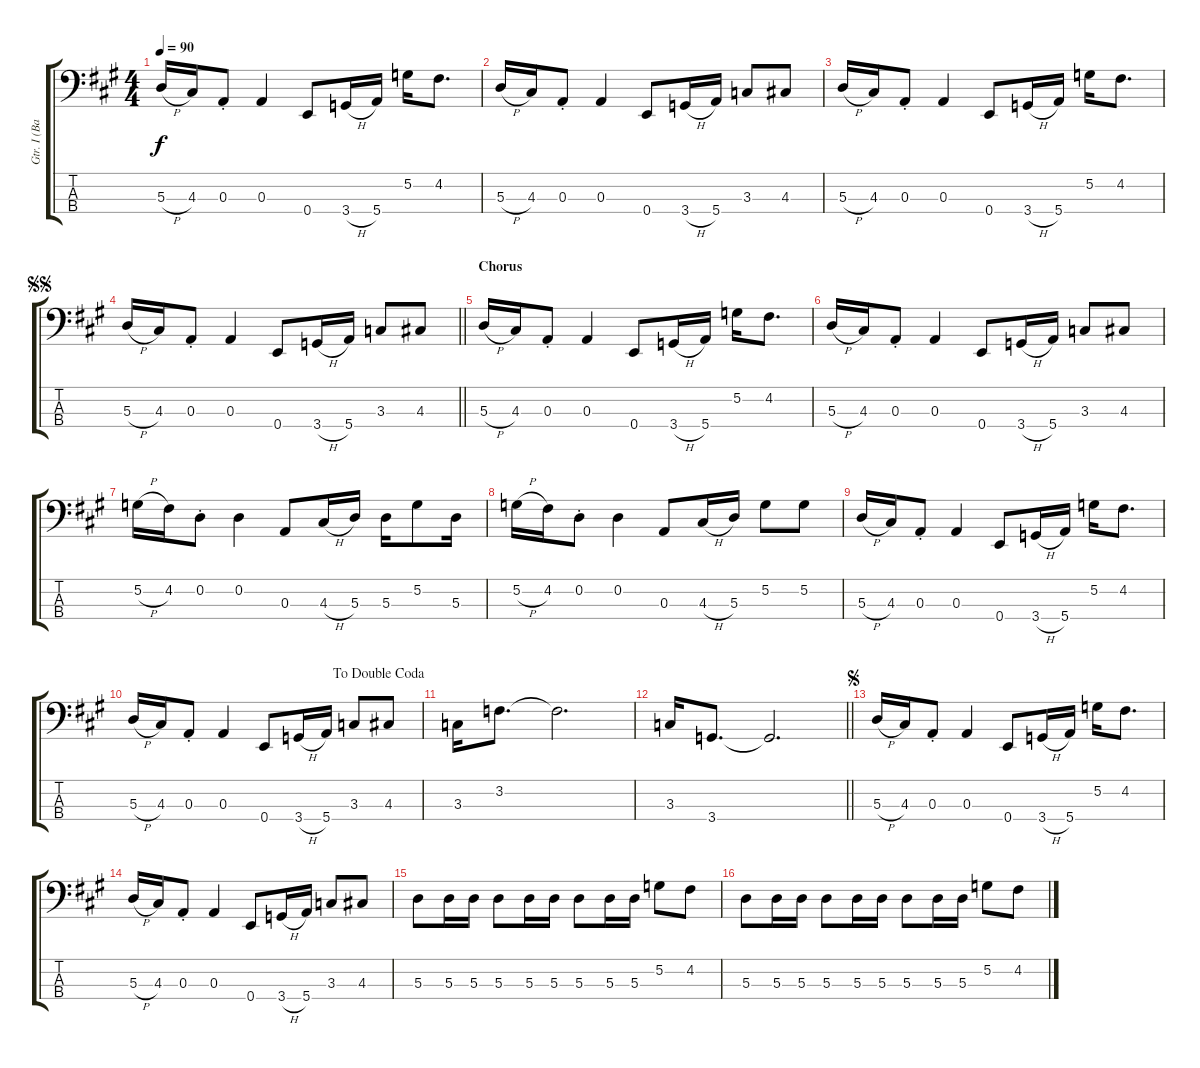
\track ("Gtr. I (Bass)" "Gtr. I (Ba") {instrument electricbassfinger}
\staff {score tabs}
\tuning (G2 D2 A1 E1) {hide}
\ts (4 4)
\tempo 90
\clef f4
\ks a
5.3{h}.16{dy f} 4.3.16 0.3{st}.8 0.3.4 0.4.8 3.4{h}.16 5.4.16 5.2.16 4.2.8{d} |
5.3{h}.16 4.3.16 0.3{st}.8 0.3.4 0.4.8 3.4{h}.16 5.4.16 3.3.8 4.3.8 |
5.3{h}.16 4.3.16 0.3{st}.8 0.3.4 0.4.8 3.4{h}.16 5.4.16 5.2.16 4.2.8{d} |
\jump segnosegno
\barLineRight lightlight
5.3{h}.16 4.3.16 0.3{st}.8 0.3.4 0.4.8 3.4{h}.16 5.4.16 3.3.8 4.3.8 |
\section ("" "Chorus")
5.3{h}.16 4.3.16 0.3{st}.8 0.3.4 0.4.8 3.4{h}.16 5.4.16 5.2.16 4.2.8{d} |
5.3{h}.16 4.3.16 0.3{st}.8 0.3.4 0.4.8 3.4{h}.16 5.4.16 3.3.8 4.3.8 |
5.2{h}.16 4.2.16 0.2{st}.8 0.2.4 0.3.8 4.3{h}.16 5.3.16 5.3.16 5.2.8 5.3.16 |
5.2{h}.16 4.2.16 0.2{st}.8 0.2.4 0.3.8 4.3{h}.16 5.3.16 5.2.8 5.2.8 |
5.3{h}.16 4.3.16 0.3{st}.8 0.3.4 0.4.8 3.4{h}.16 5.4.16 5.2.16 4.2.8{d} |
\jump dadoublecoda
5.3{h}.16 4.3.16 0.3{st}.8 0.3.4 0.4.8 3.4{h}.16 5.4.16 3.3.8 4.3.8 |
3.3.16 3.2.8{d} 3.2{t}.2{d} |
\barLineRight lightlight
3.3.16 3.4.8{d} 3.4{t}.2{d} |
\jump segno
5.3{h}.16 4.3.16 0.3{st}.8 0.3.4 0.4.8 3.4{h}.16 5.4.16 5.2.16 4.2.8{d} |
5.3{h}.16 4.3.16 0.3{st}.8 0.3.4 0.4.8 3.4{h}.16 5.4.16 3.3.8 4.3.8 |
5.3.8 5.3.16 5.3.16 5.3.8 5.3.16 5.3.16 5.3.8 5.3.16 5.3.16 5.2.8 4.2.8 |
5.3.8 5.3.16 5.3.16 5.3.8 5.3.16 5.3.16 5.3.8 5.3.16 5.3.16 5.2.8 4.2.8
